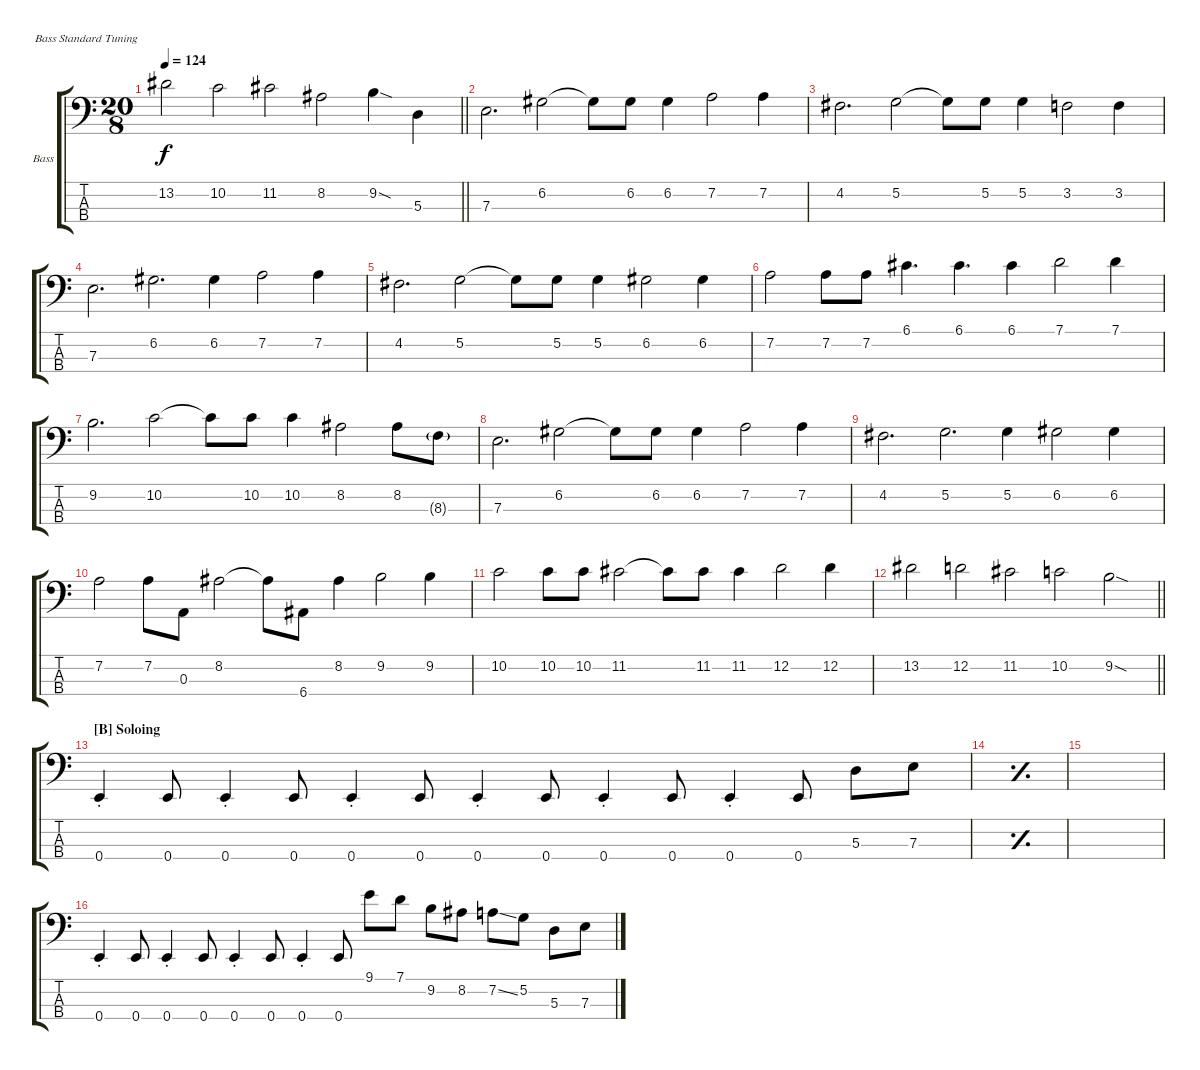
\bracketExtendMode groupsimilarinstruments
\firstSystemTrackNameOrientation horizontal
\otherSystemsTrackNameOrientation horizontal
\track ("E-Bass" "Bass") {instrument fretlessbass}
\staff {score tabs}
\tuning (G2 D2 A1 E1)
\ts (20 8)
\tempo 124
\clef f4
\barLineRight lightlight
\ks c
13.2.2{dy f} 10.2.2 11.2.2 8.2.2 9.2{sod}.4 5.3.4 |
7.3.2{d} 6.2.2 6.2{t}.8 6.2.8 6.2.4 7.2.2 7.2.4 |
4.2.2{d} 5.2.2 5.2{t}.8 5.2.8 5.2.4 3.2.2 3.2.4 |
7.3.2{d} 6.2.2{d} 6.2.4 7.2.2 7.2.4 |
4.2.2{d} 5.2.2 5.2{t}.8 5.2.8 5.2.4 6.2.2 6.2.4 |
7.2.2 7.2.8 7.2.8 6.1.4{d} 6.1.4{d} 6.1.4 7.1.2 7.1.4 |
9.2.2{d} 10.2.2 10.2{t}.8 10.2.8 10.2.4 8.2.2 8.2.8 8.3{g}.8 |
7.3.2{d} 6.2.2 6.2{t}.8 6.2.8 6.2.4 7.2.2 7.2.4 |
4.2.2{d} 5.2.2{d} 5.2.4 6.2.2 6.2.4 |
7.2.2 7.2.8 0.3.8 8.2.2 8.2{t}.8 6.4.8 8.2.4 9.2.2 9.2.4 |
10.2.2 10.2.8 10.2.8 11.2.2 11.2{t}.8 11.2.8 11.2.4 12.2.2 12.2.4 |
\barLineRight lightlight
13.2.2 12.2.2 11.2.2 10.2.2 9.2{sod}.2 |
\section ("B" "Soloing ")
0.4{st}.4 0.4.8 0.4{st}.4 0.4.8 0.4{st}.4 0.4.8 0.4{st}.4 0.4.8 0.4{st}.4 0.4.8 0.4{st}.4 0.4.8 5.3.8 7.3.8 |
\simile simple
|
|
\simile none
0.4{st}.4 0.4.8 0.4{st}.4 0.4.8 0.4{st}.4 0.4.8 0.4{st}.4 0.4.8 9.1.8 7.1.8 9.2.8 8.2.8 7.2{ss}.8 5.2.8 5.3.8 7.3.8
